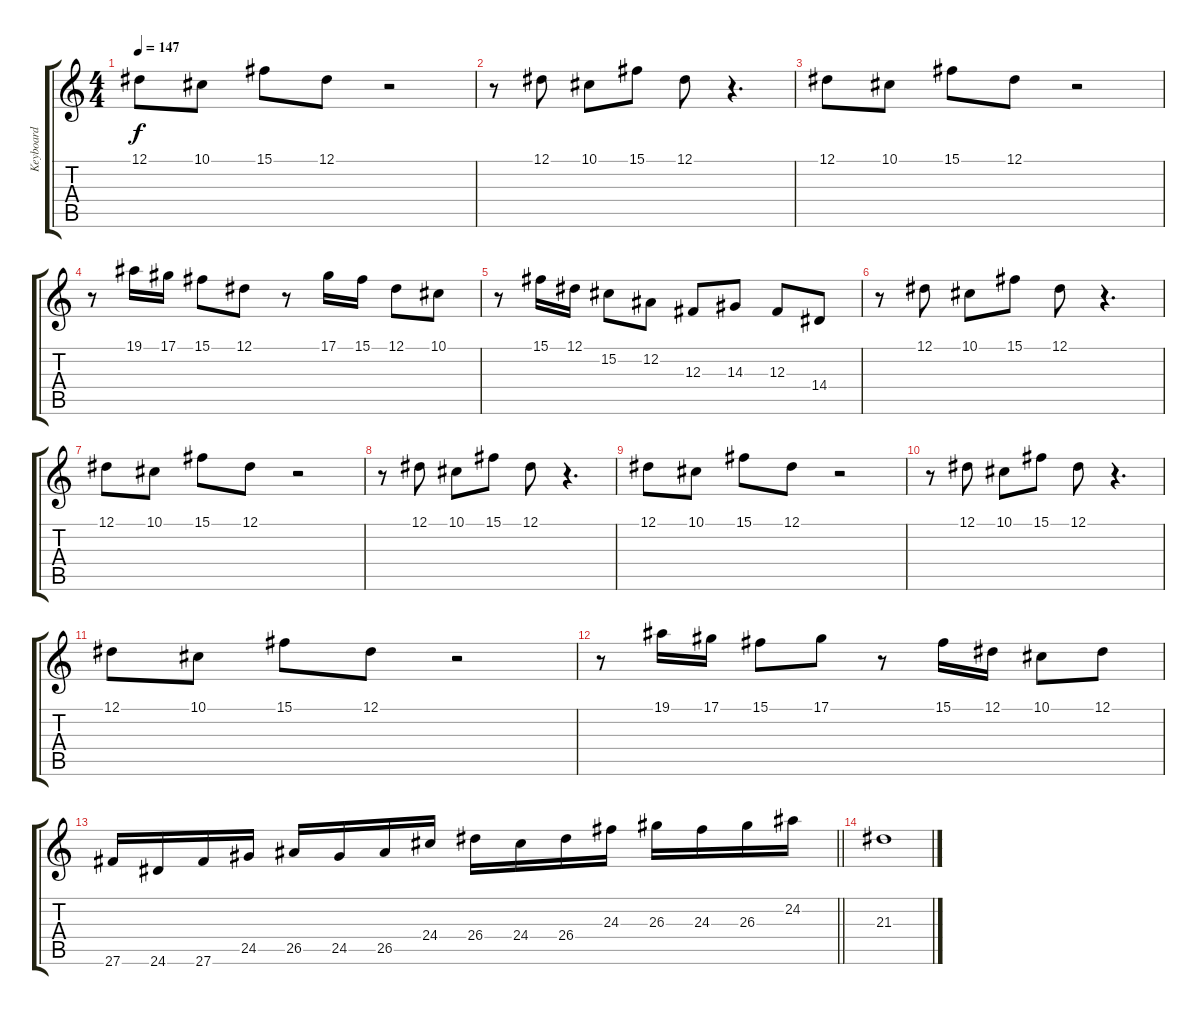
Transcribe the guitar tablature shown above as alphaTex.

\track ("Keyboard" "Keyboard") {instrument orchestralharp}
\staff {score tabs}
\tuning (Eb4 Bb3 Gb3 Db3 Ab2 Eb2) {hide}
\ts (4 4)
\tempo 147
\clef g2
\ks c
12.1.8{dy f} 10.1.8 15.1.8 12.1.8 r.2 |
r.8 12.1.8 10.1.8 15.1.8 12.1.8 r.4{d} |
12.1.8 10.1.8 15.1.8 12.1.8 r.2 |
r.8 19.1.16 17.1.16 15.1.8 12.1.8 r.8 17.1.16 15.1.16 12.1.8 10.1.8 |
r.8 15.1.16 12.1.16 15.2.8 12.2.8 12.3.8 14.3.8 12.3.8 14.4.8 |
r.8 12.1.8 10.1.8 15.1.8 12.1.8 r.4{d} |
12.1.8 10.1.8 15.1.8 12.1.8 r.2 |
r.8 12.1.8 10.1.8 15.1.8 12.1.8 r.4{d} |
12.1.8 10.1.8 15.1.8 12.1.8 r.2 |
r.8 12.1.8 10.1.8 15.1.8 12.1.8 r.4{d} |
12.1.8 10.1.8 15.1.8 12.1.8 r.2 |
r.8 19.1.16 17.1.16 15.1.8 17.1.8 r.8 15.1.16 12.1.16 10.1.8 12.1.8 |
\barLineRight lightlight
27.6.16 24.6.16 27.6.16 24.5.16 26.5.16 24.5.16 26.5.16 24.4.16 26.4.16 24.4.16 26.4.16 24.3.16 26.3.16 24.3.16 26.3.16 24.2.16 |
\section ("" "")
21.3.1
